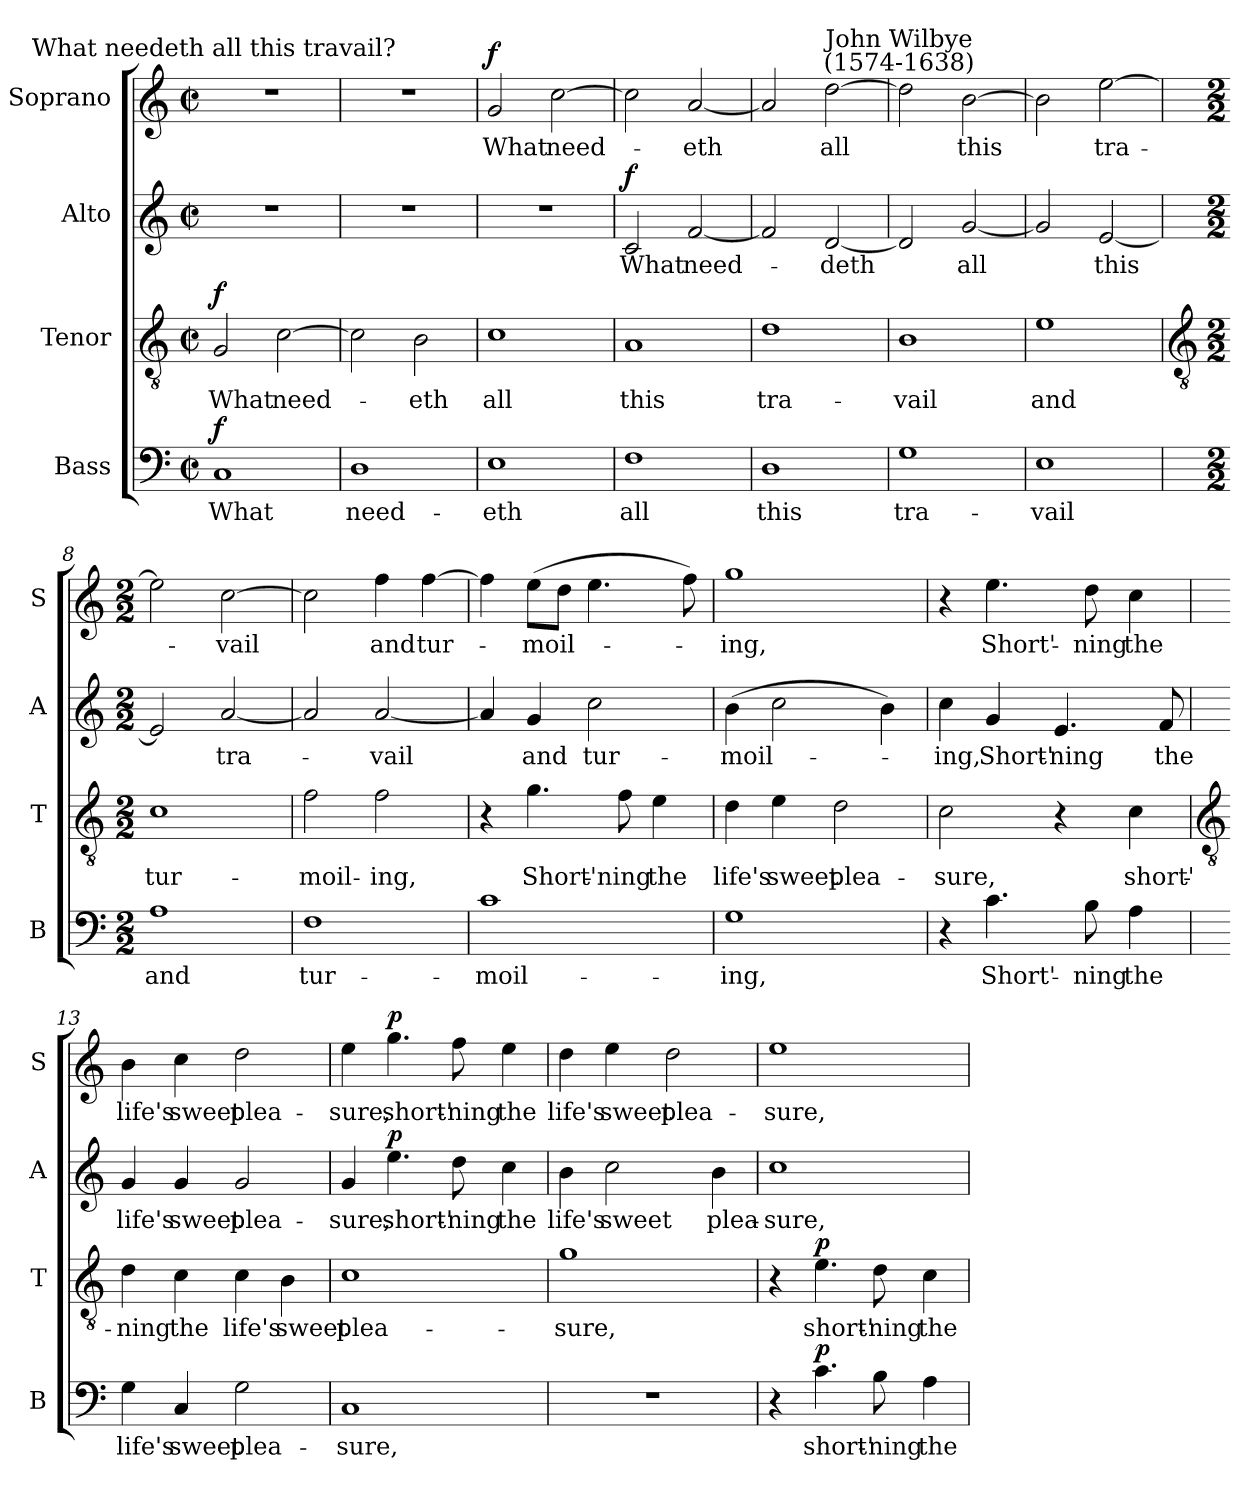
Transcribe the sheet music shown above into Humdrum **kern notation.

**kern	**text	**dynam	**kern	**text	**dynam	**kern	**text	**dynam	**kern	**text	**dynam
*part4	*part4	*part4	*part3	*part3	*part3	*part2	*part2	*part2	*part1	*part1	*part1
*staff4	*staff4	*staff4	*staff3	*staff3	*staff3	*staff2	*staff2	*staff2	*staff1	*staff1	*staff1
*I"Bass	*	*	*I"Tenor	*	*	*I"Alto	*	*	*I"Soprano	*	*
*I'B	*	*	*I'T	*	*	*I'A	*	*	*I'S	*	*
*clefF4	*	*	*clefGv2	*	*	*clefG2	*	*	*clefG2	*	*
*k[]	*	*	*k[]	*	*	*k[]	*	*	*k[]	*	*
*C:	*	*	*C:	*	*	*C:	*	*	*C:	*	*
*M2/2	*	*	*M2/2	*	*	*M2/2	*	*	*M2/2	*	*
*met(c|)	*	*	*met(c|)	*	*	*met(c|)	*	*	*met(c|)	*	*
=1	=1	=1	=1	=1	=1	=1	=1	=1	=1	=1	=1
!	!	!	!	!	!	!	!	!	!LO:TX:a:cj:t=What needeth all this travail?	!	!
!	!LO:LY:b	!LO:DY:b	!	!LO:LY:b	!LO:DY:b	!	!	!	!	!	!
1C	What	f	2G	What	f	1r	.	.	1r	.	.
!	!	!	!	!LO:LY:b	!	!	!	!	!	!	!
.	.	.	[2c	need-	.	.	.	.	.	.	.
=2	=2	=2	=2	=2	=2	=2	=2	=2	=2	=2	=2
!	!LO:LY:b	!	!	!	!	!	!	!	!	!	!
1D	need-	.	2c]	.	.	1r	.	.	1r	.	.
!	!	!	!	!LO:LY:b	!	!	!	!	!	!	!
.	.	.	2B	eth	.	.	.	.	.	.	.
=3	=3	=3	=3	=3	=3	=3	=3	=3	=3	=3	=3
!	!LO:LY:b	!	!	!LO:LY:b	!	!	!	!	!	!LO:LY:b	!LO:DY:b
1E	-eth	.	1c	all	.	1r	.	.	2g	What	f
!	!	!	!	!	!	!	!	!	!	!LO:LY:b	!
.	.	.	.	.	.	.	.	.	[2cc	need-	.
=4	=4	=4	=4	=4	=4	=4	=4	=4	=4	=4	=4
!	!LO:LY:b	!	!	!LO:LY:b	!	!	!LO:LY:b	!LO:DY:b	!	!	!
1F	all	.	1A	this	.	2c	What	f	2cc]	.	.
!	!	!	!	!	!	!	!LO:LY:b	!	!	!LO:LY:b	!
.	.	.	.	.	.	[2f	need-	.	[2a	eth	.
=5	=5	=5	=5	=5	=5	=5	=5	=5	=5	=5	=5
!	!LO:LY:b	!	!	!LO:LY:b	!	!	!	!	!	!	!
1D	this	.	1d	tra-	.	2f]	.	.	2a]	.	.
!	!	!	!	!	!	!	!LO:LY:b	!	!	!LO:LY:b	!
.	.	.	.	.	.	[2d	deth	.	[2dd	all	.
=6	=6	=6	=6	=6	=6	=6	=6	=6	=6	=6	=6
!	!	!	!	!	!	!	!	!	!LO:TX:a:cj:t=John Wilbye\n(1574-1638)	!	!
!	!LO:LY:b	!	!	!LO:LY:b	!	!	!	!	!	!	!
1G	tra-	.	1B	-vail	.	2d]	.	.	2dd]	.	.
!	!	!	!	!	!	!	!LO:LY:b	!	!	!LO:LY:b	!
.	.	.	.	.	.	[2g	all	.	[2b	this	.
=7	=7	=7	=7	=7	=7	=7	=7	=7	=7	=7	=7
!	!LO:LY:b	!	!	!LO:LY:b	!	!	!	!	!	!	!
1E	-vail	.	1e	and	.	2g]	.	.	2b]	.	.
!	!	!	!	!	!	!	!LO:LY:b	!	!	!LO:LY:b	!
.	.	.	.	.	.	[2e	this	.	[2ee	tra-	.
!!LO:LB:g=z
=8	=8	=8	=8	=8	=8	=8	=8	=8	=8	=8	=8
*	*	*	*clefGv2	*	*	*	*	*	*	*	*
*M2/2	*	*	*M2/2	*	*	*M2/2	*	*	*M2/2	*	*
!	!LO:LY:b	!	!	!LO:LY:b	!	!	!	!	!	!	!
1A	and	.	1c	tur-	.	2e]	.	.	2ee]	.	.
!	!	!	!	!	!	!	!LO:LY:b	!	!	!LO:LY:b	!
.	.	.	.	.	.	[2a	tra-	.	[2cc	vail	.
=9	=9	=9	=9	=9	=9	=9	=9	=9	=9	=9	=9
!	!LO:LY:b	!	!	!LO:LY:b	!	!	!	!	!	!	!
1F	tur-	.	2f	-moil-	.	2a]	.	.	2cc]	.	.
!	!	!	!	!LO:LY:b	!	!	!LO:LY:b	!	!	!LO:LY:b	!
.	.	.	2f	-ing,	.	[2a	vail	.	4ff	and	.
!	!	!	!	!	!	!	!	!	!	!LO:LY:b	!
.	.	.	.	.	.	.	.	.	[4ff	tur-	.
=10	=10	=10	=10	=10	=10	=10	=10	=10	=10	=10	=10
!	!LO:LY:b	!	!	!	!	!	!	!	!	!	!
1c	-moil-	.	4r	.	.	4a]	.	.	4ff]	.	.
!	!	!	!	!LO:LY:b	!	!	!LO:LY:b	!	!	!LO:LY:b	!
.	.	.	4.g	Short'-	.	4g	and	.	(>8eeL	moil-	.
.	.	.	.	.	.	.	.	.	8ddJ	.	.
!	!	!	!	!	!	!	!LO:LY:b	!	!	!	!
.	.	.	.	.	.	2cc	tur-	.	4.ee	.	.
!	!	!	!	!LO:LY:b	!	!	!	!	!	!	!
.	.	.	8f	-ning	.	.	.	.	.	.	.
!	!	!	!	!LO:LY:b	!	!	!	!	!	!	!
.	.	.	4e	the	.	.	.	.	.	.	.
.	.	.	.	.	.	.	.	.	8ff)	.	.
=11	=11	=11	=11	=11	=11	=11	=11	=11	=11	=11	=11
!	!LO:LY:b	!	!	!LO:LY:b	!	!	!LO:LY:b	!	!	!LO:LY:b	!
1G	-ing,	.	4d	life's	.	(>4b	-moil-	.	1gg	ing,	.
!	!	!	!	!LO:LY:b	!	!	!	!	!	!	!
.	.	.	4e	sweet	.	2cc	.	.	.	.	.
!	!	!	!	!LO:LY:b	!	!	!	!	!	!	!
.	.	.	2d	plea-	.	.	.	.	.	.	.
.	.	.	.	.	.	4b)	.	.	.	.	.
=12	=12	=12	=12	=12	=12	=12	=12	=12	=12	=12	=12
!	!	!	!	!LO:LY:b	!	!	!LO:LY:b	!	!	!	!
4r	.	.	2c	-sure,	.	4cc	ing,	.	4r	.	.
!	!LO:LY:b	!	!	!	!	!	!LO:LY:b	!	!	!LO:LY:b	!
4.c	Short'-	.	.	.	.	4g	Short'-	.	4.ee	Short'-	.
!	!	!	!	!	!	!	!LO:LY:b	!	!	!	!
.	.	.	4r	.	.	4.e	-ning	.	.	.	.
!	!LO:LY:b	!	!	!	!	!	!	!	!	!LO:LY:b	!
8B	-ning	.	.	.	.	.	.	.	8dd	-ning	.
!	!LO:LY:b	!	!	!LO:LY:b	!	!	!	!	!	!LO:LY:b	!
4A	the	.	4c	short'-	.	.	.	.	4cc	the	.
!	!	!	!	!	!	!	!LO:LY:b	!	!	!	!
.	.	.	.	.	.	8f	the	.	.	.	.
!!LO:LB:g=z
=13	=13	=13	=13	=13	=13	=13	=13	=13	=13	=13	=13
*	*	*	*clefGv2	*	*	*	*	*	*	*	*
!	!LO:LY:b	!	!	!LO:LY:b	!	!	!LO:LY:b	!	!	!LO:LY:b	!
4G	life's	.	4d	-ning	.	4g	life's	.	4b	life's	.
!	!LO:LY:b	!	!	!LO:LY:b	!	!	!LO:LY:b	!	!	!LO:LY:b	!
4C	sweet	.	4c	the	.	4g	sweet	.	4cc	sweet	.
!	!LO:LY:b	!	!	!LO:LY:b	!	!	!LO:LY:b	!	!	!LO:LY:b	!
2G	plea-	.	4c	life's	.	2g	plea-	.	2dd	plea-	.
!	!	!	!	!LO:LY:b	!	!	!	!	!	!	!
.	.	.	4B	sweet	.	.	.	.	.	.	.
=14	=14	=14	=14	=14	=14	=14	=14	=14	=14	=14	=14
!	!LO:LY:b	!	!	!LO:LY:b	!	!	!LO:LY:b	!	!	!LO:LY:b	!
1C	-sure,	.	1c	plea-	.	4g	-sure,	.	4ee	-sure,	.
!	!	!	!	!	!	!	!LO:LY:b	!LO:DY:b	!	!LO:LY:b	!LO:DY:b
.	.	.	.	.	.	4.ee	short'-	p	4.gg	short'-	p
!	!	!	!	!	!	!	!LO:LY:b	!	!	!LO:LY:b	!
.	.	.	.	.	.	8dd	-ning	.	8ff	-ning	.
!	!	!	!	!	!	!	!LO:LY:b	!	!	!LO:LY:b	!
.	.	.	.	.	.	4cc	the	.	4ee	the	.
=15	=15	=15	=15	=15	=15	=15	=15	=15	=15	=15	=15
!	!	!	!	!LO:LY:b	!	!	!LO:LY:b	!	!	!LO:LY:b	!
1r	.	.	1g	-sure,	.	4b	life's	.	4dd	life's	.
!	!	!	!	!	!	!	!LO:LY:b	!	!	!LO:LY:b	!
.	.	.	.	.	.	2cc	sweet	.	4ee	sweet	.
!	!	!	!	!	!	!	!	!	!	!LO:LY:b	!
.	.	.	.	.	.	.	.	.	2dd	plea-	.
!	!	!	!	!	!	!	!LO:LY:b	!	!	!	!
.	.	.	.	.	.	4b	plea-	.	.	.	.
=16	=16	=16	=16	=16	=16	=16	=16	=16	=16	=16	=16
!	!	!	!	!	!	!	!LO:LY:b	!	!	!LO:LY:b	!
4r	.	.	4r	.	.	1cc	-sure,	.	1ee	-sure,	.
!	!LO:LY:b	!LO:DY:b	!	!LO:LY:b	!LO:DY:b	!	!	!	!	!	!
4.c	short'-	p	4.e	short'-	p	.	.	.	.	.	.
!	!LO:LY:b	!	!	!LO:LY:b	!	!	!	!	!	!	!
8B	-ning	.	8d	-ning	.	.	.	.	.	.	.
!	!LO:LY:b	!	!	!LO:LY:b	!	!	!	!	!	!	!
4A	the	.	4c	the	.	.	.	.	.	.	.
=	=	=	=	=	=	=	=	=	=	=	=
*-	*-	*-	*-	*-	*-	*-	*-	*-	*-	*-	*-
